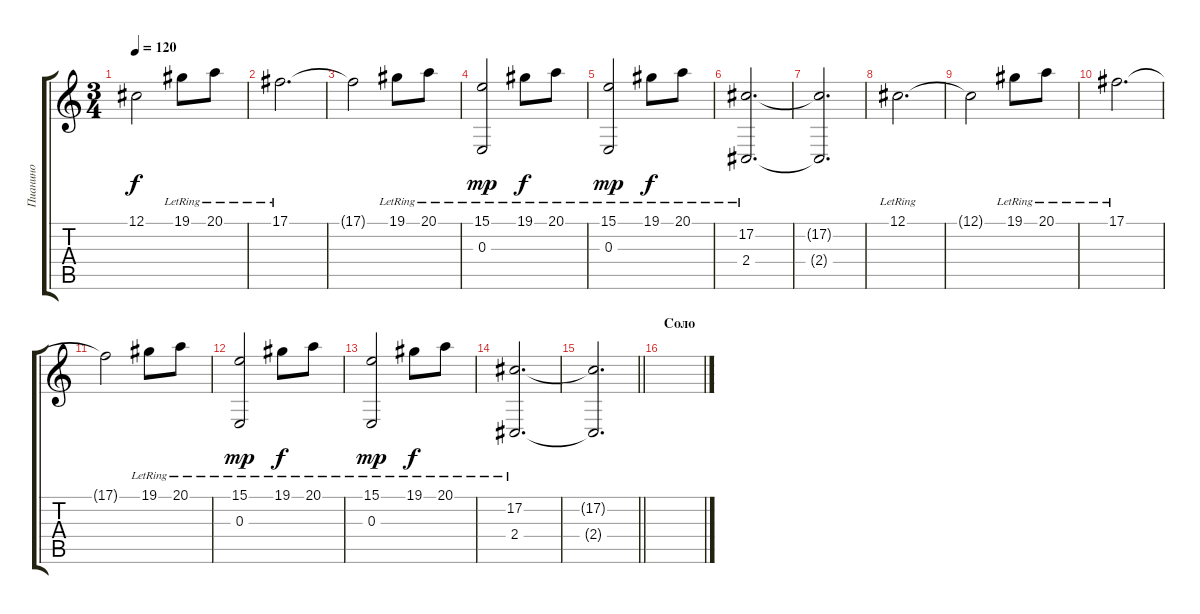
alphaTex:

\track ("Пианино" "Пианино") {instrument brightacousticpiano}
\staff {score tabs}
\tuning (Db4 Ab3 E3 B2 Gb2 Db2) {hide}
\ts (3 4)
\tempo 120
\clef g2
\ks c
12.1{t}.2{dy f} 19.1{lr}.8 20.1{lr}.8 |
17.1{lr}.2{d} |
17.1{t}.2 19.1{lr}.8 20.1{lr}.8 |
(15.1{lr} 0.3{lr}).2{dy mp} 19.1{lr}.8{dy f} 20.1{lr}.8 |
(15.1{lr} 0.3{lr}).2{dy mp} 19.1{lr}.8{dy f} 20.1{lr}.8 |
(17.2{lr} 2.4{lr}).2{d} |
(17.2{t} 2.4{t}).2{d} |
12.1{lr}.2{d} |
12.1{t}.2 19.1{lr}.8 20.1{lr}.8 |
17.1{lr}.2{d} |
17.1{t}.2 19.1{lr}.8 20.1{lr}.8 |
(15.1{lr} 0.3{lr}).2{dy mp} 19.1{lr}.8{dy f} 20.1{lr}.8 |
(15.1{lr} 0.3{lr}).2{dy mp} 19.1{lr}.8{dy f} 20.1{lr}.8 |
(17.2{lr} 2.4{lr}).2{d} |
\barLineRight lightlight
(17.2{t} 2.4{t}).2{d} |
\section ("" "Соло")
